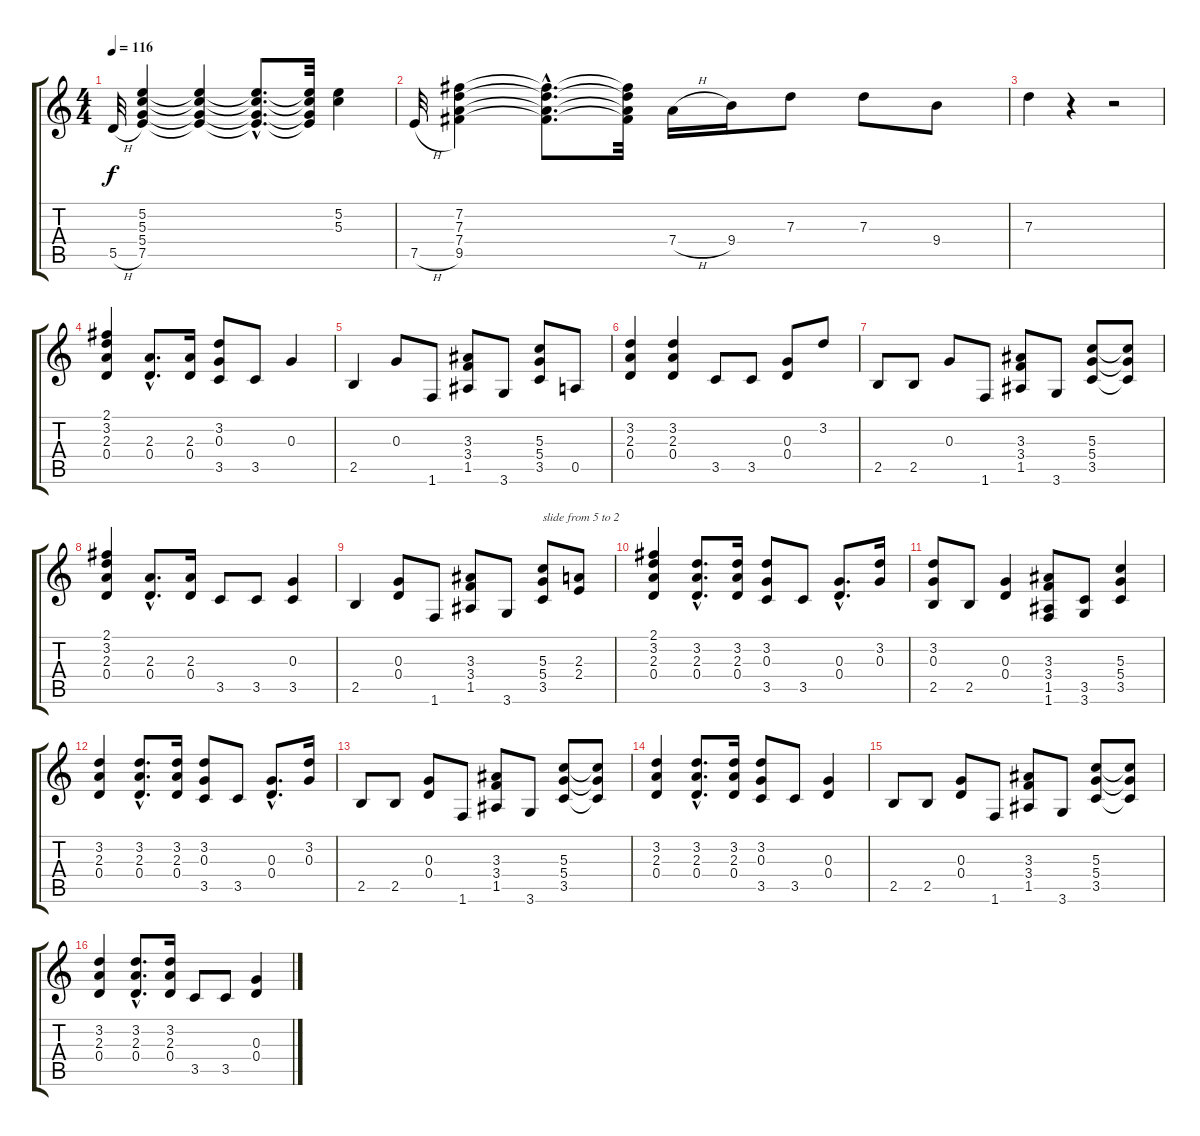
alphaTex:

\track "" {instrument distortionguitar}
\staff {score tabs}
\tuning (E4 B3 G3 D3 A2 E2) {hide}
\ts (4 4)
\tempo 116
\clef g2
\ks c
5.5{h}.32{dy f} (5.2 5.3 5.4 7.5).4 (5.2{t} 5.3{t} 5.4{t} 7.5{t}).4 (5.2{hac t} 5.3{hac t} 5.4{hac t} 7.5{hac t}).8{d} (5.2{t} 5.3{t} 5.4{t} 7.5{t}).32 (5.2 5.3).4 |
7.5{h}.32 (7.2 7.3 7.4 9.5).4 (7.2{hac t} 7.3{hac t} 7.4{hac t} 9.5{hac t}).8{d} (7.2{t} 7.3{t} 7.4{t} 9.5{t}).32 7.4{h}.16 9.4.16 7.3.8 7.3.8 9.4.8 |
7.3.4 r.4 r.2 |
(2.1 3.2 2.3 0.4).4 (2.3{hac} 0.4{hac}).8{d} (2.3 0.4).16 (3.2 0.3 3.5).8 3.5.8 0.3.4 |
2.5.4 0.3.8 1.6.8 (3.3 3.4 1.5).8 3.6.8 (5.3 5.4 3.5).8 0.5.8 |
(3.2 2.3 0.4).4 (3.2 2.3 0.4).4 3.5.8 3.5.8 (0.3 0.4).8 3.2.8 |
2.5.8 2.5.8 0.3.8 1.6.8 (3.3 3.4 1.5).8 3.6.8 (5.3 5.4 3.5).8 (5.3{t} 5.4{t} 3.5{t}).8 |
(2.1 3.2 2.3 0.4).4 (2.3{hac} 0.4{hac}).8{d} (2.3 0.4).16 3.5.8 3.5.8 (0.3 3.5).4 |
2.5.4 (0.3 0.4).8 1.6.8 (3.3 3.4 1.5).8 3.6.8 (5.3 5.4 3.5).8{txt "slide from 5 to 2"} (2.3 2.4).8 |
(2.1 3.2 2.3 0.4).4 (3.2{hac} 2.3{hac} 0.4{hac}).8{d} (3.2 2.3 0.4).16 (3.2 0.3 3.5).8 3.5.8 (0.3{hac} 0.4{hac}).8{d} (3.2 0.3).16 |
(3.2 0.3 2.5).8 2.5.8 (0.3 0.4).4 (3.3 3.4 1.5 1.6).8 (3.5 3.6).8 (5.3 5.4 3.5).4 |
(3.2 2.3 0.4).4 (3.2{hac} 2.3{hac} 0.4{hac}).8{d} (3.2 2.3 0.4).16 (3.2 0.3 3.5).8 3.5.8 (0.3{hac} 0.4{hac}).8{d} (3.2 0.3).16 |
2.5.8 2.5.8 (0.3 0.4).8 1.6.8 (3.3 3.4 1.5).8 3.6.8 (5.3 5.4 3.5).8 (5.3{t} 5.4{t} 3.5{t}).8 |
(3.2 2.3 0.4).4 (3.2{hac} 2.3{hac} 0.4{hac}).8{d} (3.2 2.3 0.4).16 (3.2 0.3 3.5).8 3.5.8 (0.3 0.4).4 |
2.5.8 2.5.8 (0.3 0.4).8 1.6.8 (3.3 3.4 1.5).8 3.6.8 (5.3 5.4 3.5).8 (5.3{t} 5.4{t} 3.5{t}).8 |
(3.2 2.3 0.4).4 (3.2{hac} 2.3{hac} 0.4{hac}).8{d} (3.2 2.3 0.4).16 3.5.8 3.5.8 (0.3 0.4).4
